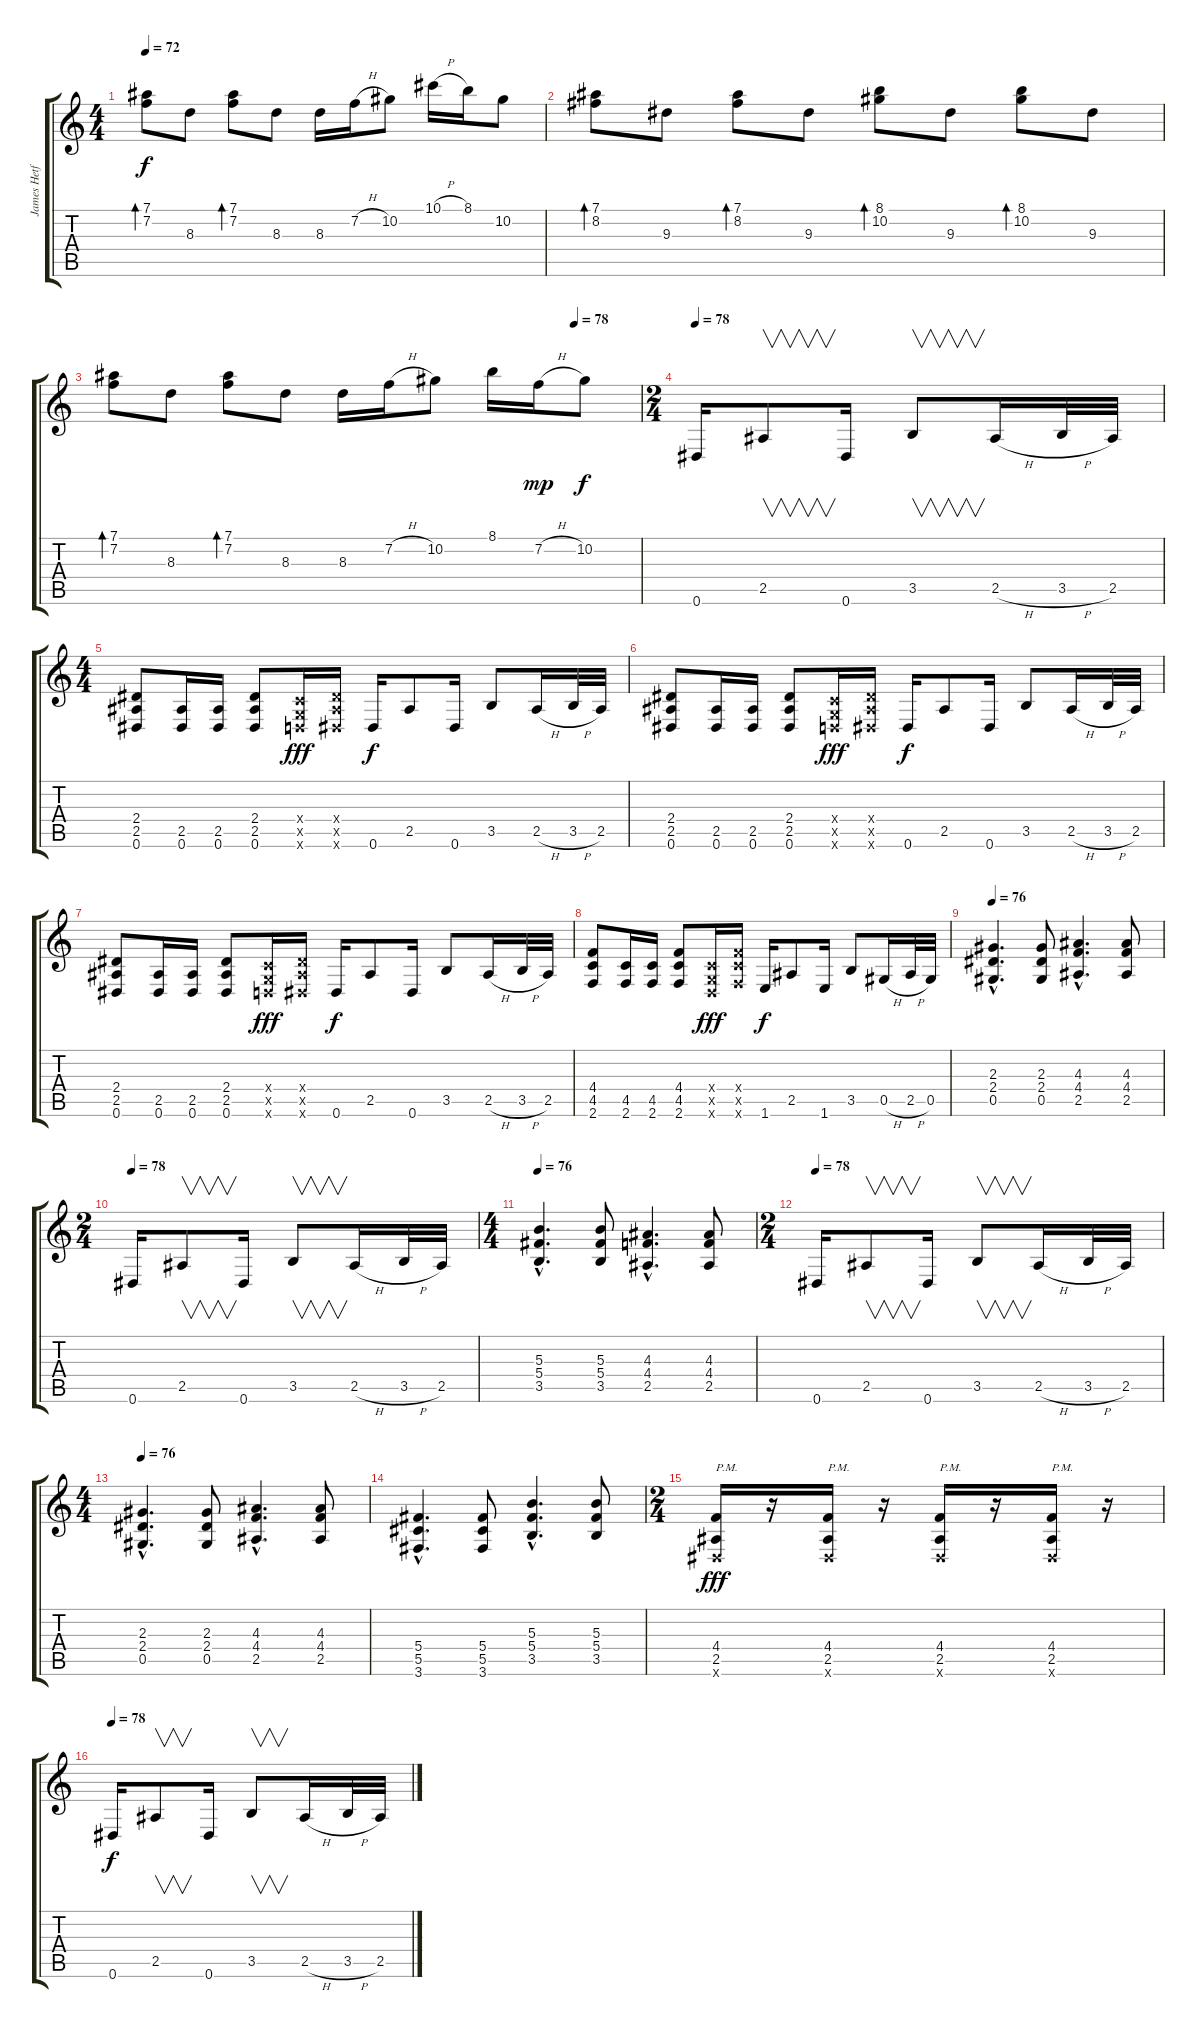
\track ("James Hetfield" "James Hetf") {instrument distortionguitar}
\staff {score tabs}
\tuning (Eb4 Bb3 Gb3 Db3 Ab2 Eb2) {hide}
\ts (4 4)
\tempo 72
\clef g2
\ks c
(7.1 7.2).8{bd 60 dy f} 8.3.8 (7.1 7.2).8{bd 60} 8.3.8 8.3.16 7.2{h}.16 10.2.8 10.1{h}.16 8.1.16 10.2.8 |
(7.1 8.2).8{bd 60} 9.3.8 (7.1 8.2).8{bd 60} 9.3.8 (8.1 10.2).8{bd 60} 9.3.8 (8.1 10.2).8{bd 60} 9.3.8 |
\tempo (78 0.875)
(7.1 7.2).8{bd 60} 8.3.8 (7.1 7.2).8{bd 60} 8.3.8 8.3.16 7.2{h}.16 10.2.8 8.1.16 7.2{h}.16{dy mp} 10.2.8{dy f} |
\ts (2 4)
\tempo 78
0.6.16{volume 16 instrument distortionguitar} 2.5.8{v} 0.6.16 3.5.8{v} 2.5{h}.16 3.5{h}.32 2.5.32 |
\ts (4 4)
(2.4 2.5 0.6).8{volume 10} (2.5 0.6).16 (2.5 0.6).16 (2.4 2.5 0.6).8 (-1.4{x} -1.5{x} -1.6{x}).16{dy fff} (2.4{x} 2.5{x} 0.6{x}).16 0.6.16{dy f volume 16} 2.5.8 0.6.16 3.5.8 2.5{h}.16 3.5{h}.32 2.5.32 |
(2.4 2.5 0.6).8{volume 10} (2.5 0.6).16 (2.5 0.6).16 (2.4 2.5 0.6).8 (-1.4{x} -1.5{x} -1.6{x}).16{dy fff} (2.4{x} 2.5{x} 0.6{x}).16 0.6.16{dy f volume 16} 2.5.8 0.6.16 3.5.8 2.5{h}.16 3.5{h}.32 2.5.32 |
(2.4 2.5 0.6).8{volume 10} (2.5 0.6).16 (2.5 0.6).16 (2.4 2.5 0.6).8 (-1.4{x} -1.5{x} -1.6{x}).16{dy fff} (2.4{x} 2.5{x} 0.6{x}).16 0.6.16{dy f volume 16} 2.5.8 0.6.16 3.5.8 2.5{h}.16 3.5{h}.32 2.5.32 |
(4.4 4.5 2.6).8{volume 10} (4.5 2.6).16 (4.5 2.6).16 (4.4 4.5 2.6).8 (-1.4{x} -1.5{x} -1.6{x}).16{dy fff} (4.4{x} 4.5{x} 2.6{x}).16 1.6.16{dy f volume 16} 2.5.8 1.6.16 3.5.8 0.5{h}.16 2.5{h}.32 0.5.32 |
\tempo 76
(2.3{hac} 2.4{hac} 0.5{hac}).4{d volume 10} (2.3 2.4 0.5).8 (4.3{hac} 4.4{hac} 2.5{hac}).4{d} (4.3 4.4 2.5).8 |
\ts (2 4)
\tempo 78
0.6.16{volume 16 instrument distortionguitar} 2.5.8{v} 0.6.16 3.5.8{v} 2.5{h}.16 3.5{h}.32 2.5.32 |
\ts (4 4)
\tempo 76
(5.3{hac} 5.4{hac} 3.5{hac}).4{d volume 10} (5.3 5.4 3.5).8 (4.3{hac} 4.4{hac} 2.5{hac}).4{d} (4.3 4.4 2.5).8 |
\ts (2 4)
\tempo 78
0.6.16{volume 16 instrument distortionguitar} 2.5.8{v} 0.6.16 3.5.8{v} 2.5{h}.16 3.5{h}.32 2.5.32 |
\ts (4 4)
\tempo 76
(2.3{hac} 2.4{hac} 0.5{hac}).4{d volume 10} (2.3 2.4 0.5).8 (4.3{hac} 4.4{hac} 2.5{hac}).4{d} (4.3 4.4 2.5).8 |
(5.4{hac} 5.5{hac} 3.6{hac}).4{d} (5.4 5.5 3.6).8 (5.3{hac} 5.4{hac} 3.5{hac}).4{d} (5.3 5.4 3.5).8 |
\ts (2 4)
(4.4 2.5 0.6{x}).16{txt "P.M." dy fff} r.16 (4.4 2.5 0.6{x}).16{txt "P.M."} r.16 (4.4 2.5 0.6{x}).16{txt "P.M."} r.16 (4.4 2.5 0.6{x}).16{txt "P.M."} r.16 |
\tempo 78
0.6.16{dy f volume 16 instrument distortionguitar} 2.5.8{v} 0.6.16 3.5.8{v} 2.5{h}.16 3.5{h}.32 2.5.32
